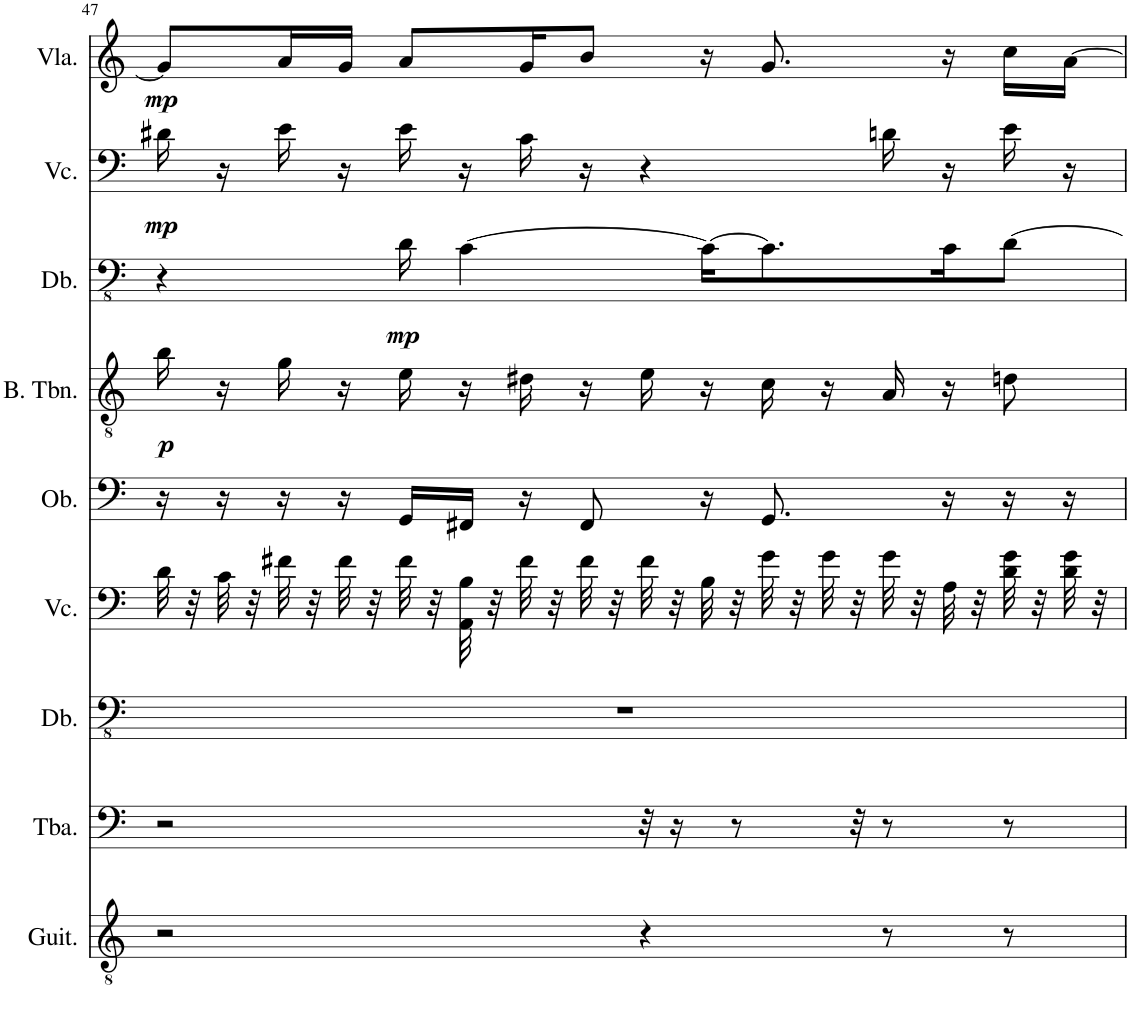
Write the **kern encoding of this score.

**kern	**kern	**kern	**kern	**kern	**kern	**dynam	**kern	**dynam	**kern	**dynam	**kern	**dynam
*part9	*part8	*part7	*part6	*part5	*part4	*part4	*part3	*part3	*part2	*part2	*part1	*part1
*staff9	*staff8	*staff7	*staff6	*staff5	*staff4	*staff4	*staff3	*staff3	*staff2	*staff2	*staff1	*staff1
*I"Classical Guitar	*I"Tuba	*I"Double Bass	*I"Violoncello	*I"Oboe	*I"Bass Trombone	*	*I"Double Bass	*	*I"Violoncello	*	*I"Viola	*
*I'Guit.	*I'Tba.	*I'Db.	*I'Vc.	*I'Ob.	*I'B. Tbn.	*	*I'Db.	*	*I'Vc.	*	*I'Vla.	*
!!LO:PB:g=z
*clefGv2	*clefF4	*clefFv4	*clefF4	*clefF4	*clefGv2	*	*clefFv4	*	*clefF4	*	*clefG2	*
*	*	*Trd7c12	*	*Trd-14c-24	*	*	*Trd7c12	*	*	*	*	*
*k[]	*k[]	*k[]	*k[]	*k[]	*k[]	*	*k[]	*	*k[]	*	*k[]	*
*M4/4	*M4/4	*M4/4	*M4/4	*M4/4	*M4/4	*	*M4/4	*	*M4/4	*	*M4/4	*
=47	=47	=47	=47	=47	=47	=47	=47	=47	=47	=47	=47	=47
!	!	!	!	!	!	!LO:DY:b	!	!	!	!LO:DY:b	!	!LO:DY:b
2r	2r	1r	32d\	16r	16b\	p	4r	.	16d#X\	mp	8g/L]	mp
.	.	.	32r	.	.	.	.	.	.	.	.	.
.	.	.	32c\	16r	16r	.	.	.	16r	.	.	.
.	.	.	32r	.	.	.	.	.	.	.	.	.
.	.	.	32f#X\	16r	16g\	.	.	.	16e\	.	16a/L	.
.	.	.	32r	.	.	.	.	.	.	.	.	.
.	.	.	32f#\	16r	16r	.	.	.	16r	.	16g/JJ	.
.	.	.	32r	.	.	.	.	.	.	.	.	.
!	!	!	!	!	!	!	!	!LO:DY:b	!	!	!	!
.	.	.	32f#\	16GG/LL	16e\	.	16D\	mp	16e\	.	8a/L	.
.	.	.	32r	.	.	.	.	.	.	.	.	.
.	.	.	32AA\ 32B\	16FF#X/JJ	16r	.	[4C\	.	16r	.	.	.
.	.	.	32r	.	.	.	.	.	.	.	.	.
.	.	.	32f#\	16r	16d#X\	.	.	.	16c\	.	16g/K	.
.	.	.	32r	.	.	.	.	.	.	.	.	.
.	.	.	32f#\	8FF#/	16r	.	.	.	16r	.	8b/J	.
.	.	.	32r	.	.	.	.	.	.	.	.	.
4r	32r	.	32f#\	.	16e\	.	.	.	4r	.	.	.
.	16r	.	32r	.	.	.	.	.	.	.	.	.
.	.	.	32B\	16r	16r	.	16C\KL_	.	.	.	16r	.
.	8r	.	32r	.	.	.	.	.	.	.	.	.
.	.	.	32g\	8.GG/	16c\	.	8.C\]	.	.	.	8.g/	.
.	.	.	32r	.	.	.	.	.	.	.	.	.
.	.	.	32g\	.	16r	.	.	.	.	.	.	.
.	32r	.	32r	.	.	.	.	.	.	.	.	.
8r	8r	.	32g\	.	16A/	.	.	.	16dn\	.	.	.
.	.	.	32r	.	.	.	.	.	.	.	.	.
.	.	.	32A\	16r	16r	.	16C\K	.	16r	.	16r	.
.	.	.	32r	.	.	.	.	.	.	.	.	.
8r	8r	.	32d\ 32g\	16r	8dn\	.	[8D\J	.	16e\	.	16cc\LL	.
.	.	.	32r	.	.	.	.	.	.	.	.	.
.	.	.	32d\ 32g\	16r	.	.	.	.	16r	.	[16a\JJ	.
.	.	.	32r	.	.	.	.	.	.	.	.	.
=	=	=	=	=	=	=	=	=	=	=	=	=
*-	*-	*-	*-	*-	*-	*-	*-	*-	*-	*-	*-	*-
